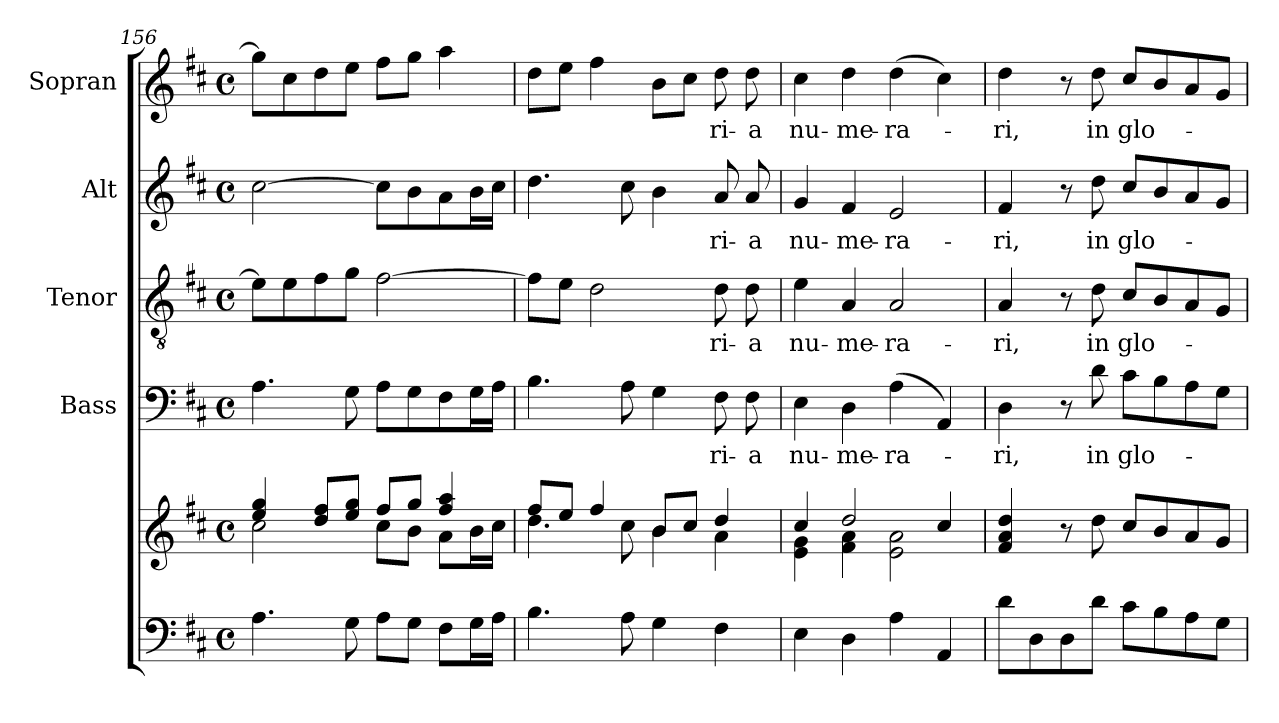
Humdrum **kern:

**kern	**kern	**kern	**text	**kern	**text	**kern	**text	**kern	**text
*part5	*part5	*part4	*part4	*part3	*part3	*part2	*part2	*part1	*part1
*staff6	*staff5	*staff4	*staff4	*staff3	*staff3	*staff2	*staff2	*staff1	*staff1
*	*	*I"Bass	*	*I"Tenor	*	*I"Alt	*	*I"Sopran	*
*	*	*I'B.	*	*I'T.	*	*I'A.	*	*I'S.	*
*clefF4	*clefG2	*clefF4	*	*clefGv2	*	*clefG2	*	*clefG2	*
*k[f#c#]	*k[f#c#]	*k[f#c#]	*	*k[f#c#]	*	*k[f#c#]	*	*k[f#c#]	*
*D:	*D:	*D:	*	*D:	*	*D:	*	*D:	*
*M4/4	*M4/4	*M4/4	*	*M4/4	*	*M4/4	*	*M4/4	*
*met(c)	*met(c)	*met(c)	*	*met(c)	*	*met(c)	*	*met(c)	*
=156	=156	=156	=156	=156	=156	=156	=156	=156	=156
*	*^	*	*	*	*	*	*	*	*
4.A\	4ee/ 4gg/	2cc#\	4.A\	.	8e\L]	.	[2cc#\	.	8gg\L]	.
.	.	.	.	.	8e\	.	.	.	8cc#\	.
.	8dd/ 8ff#/L	.	.	.	8f#\	.	.	.	8dd\	.
8G\	8ee/ 8gg/J	.	8G\	.	8g\J	.	.	.	8ee\J	.
8A\L	8ff#/L	8cc#\L	8A\L	.	[2f#\	.	8cc#\L]	.	8ff#\L	.
8G\J	8gg/J	8b\J	8G\	.	.	.	8b\	.	8gg\J	.
8F#\L	4ff#/ 4aa/	8a\L	8F#\	.	.	.	8a\	.	4aa\	.
16G\L	.	16b\L	16G\L	.	.	.	16b\L	.	.	.
16A\JJ	.	16cc#\JJ	16A\JJ	.	.	.	16cc#\JJ	.	.	.
=157	=157	=157	=157	=157	=157	=157	=157	=157	=157	=157
4.B\	8ff#/L	4.dd\	4.B\	.	8f#\L]	.	4.dd\	.	8dd\L	.
.	8ee/J	.	.	.	8e\J	.	.	.	8ee\J	.
.	4ff#/	.	.	.	2d\	.	.	.	4ff#\	.
8A\	.	8cc#\	8A\	.	.	.	8cc#\	.	.	.
4G\	8b/L	4b\	4G\	.	.	.	4b\	.	8b\L	.
.	8cc#/J	.	.	.	.	.	.	.	8cc#\J	.
!	!	!	!	!LO:LY:b	!	!LO:LY:b	!	!LO:LY:b	!	!LO:LY:b
4F#\	4dd/	4a\	8F#\	-ri-	8d\	-ri-	8a/	-ri-	8dd\	-ri-
!	!	!	!	!LO:LY:b	!	!LO:LY:b	!	!LO:LY:b	!	!LO:LY:b
.	.	.	8F#\	-a	8d\	-a	8a/	-a	8dd\	-a
=158	=158	=158	=158	=158	=158	=158	=158	=158	=158	=158
!	!	!	!	!LO:LY:b	!	!LO:LY:b	!	!LO:LY:b	!	!LO:LY:b
4E\	4cc#/	4e\ 4g\	4E\	nu-	4e\	nu-	4g/	nu-	4cc#\	nu-
!	!	!	!	!LO:LY:b	!	!LO:LY:b	!	!LO:LY:b	!	!LO:LY:b
4D\	2dd/	4f#\ 4a\	4D\	-me-	4A/	-me-	4f#/	-me-	4dd\	-me-
!	!	!	!	!LO:LY:b	!	!LO:LY:b	!	!LO:LY:b	!	!LO:LY:b
4A\	.	2e\ 2a\	(>4A\	-ra-	2A/	-ra-	2e/	-ra-	(>4dd\	-ra-
4AA/	4cc#/	.	4AA/)	.	.	.	.	.	4cc#\)	.
*	*v	*v	*	*	*	*	*	*	*	*
=159	=159	=159	=159	=159	=159	=159	=159	=159	=159
!	!	!	!LO:LY:b	!	!LO:LY:b	!	!LO:LY:b	!	!LO:LY:b
8d\L	4f#/ 4a/ 4dd/	4D\	-ri,	4A/	-ri,	4f#/	-ri,	4dd\	-ri,
8D\	.	.	.	.	.	.	.	.	.
8D\	8r	8r	.	8r	.	8r	.	8r	.
!	!	!	!LO:LY:b	!	!LO:LY:b	!	!LO:LY:b	!	!LO:LY:b
8d\J	8dd\	8d\	in	8d\	in	8dd\	in	8dd\	in
!	!	!	!LO:LY:b	!	!LO:LY:b	!	!LO:LY:b	!	!LO:LY:b
8c#\L	8cc#/L	8c#\L	glo-	8c#/L	glo-	8cc#/L	glo-	8cc#/L	glo-
8B\	8b/	8B\	.	8B/	.	8b/	.	8b/	.
8A\	8a/	8A\	.	8A/	.	8a/	.	8a/	.
8G\J	8g/J	8G\J	.	8G/J	.	8g/J	.	8g/J	.
=	=	=	=	=	=	=	=	=	=
*-	*-	*-	*-	*-	*-	*-	*-	*-	*-
